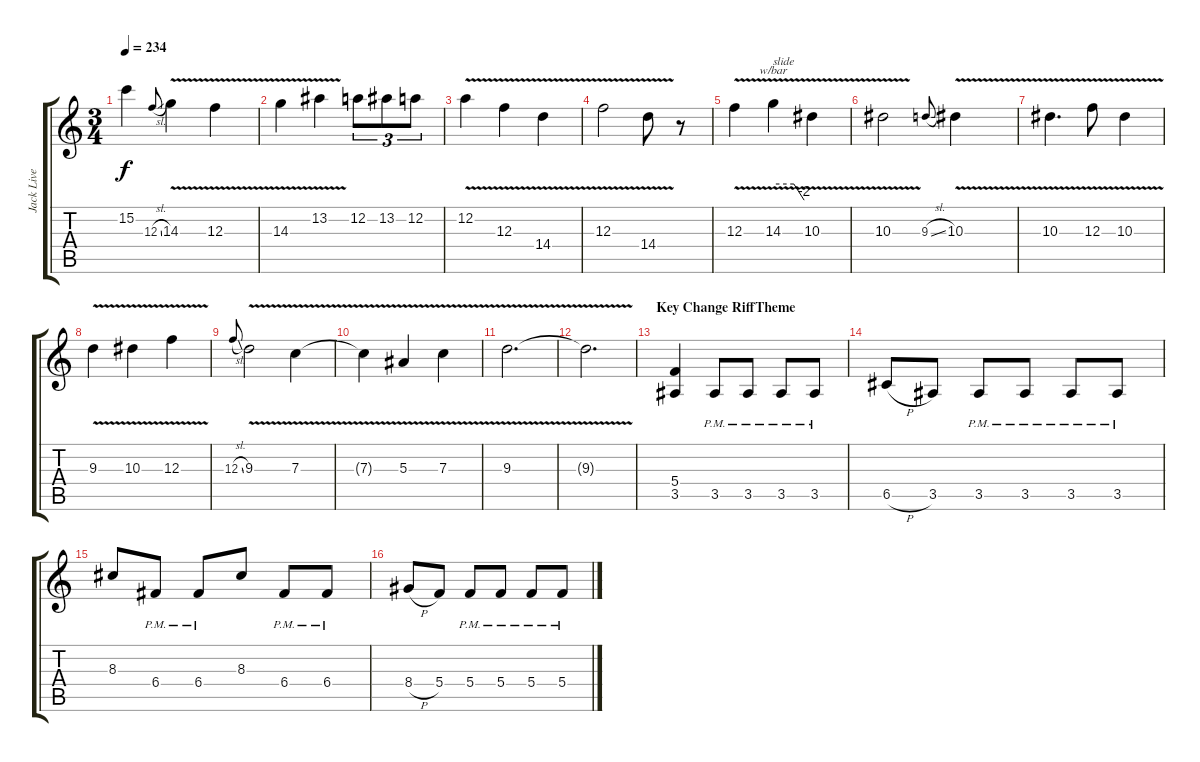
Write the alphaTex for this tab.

\track ("Jack Live" "Jack Live") {instrument distortionguitar}
\staff {score tabs}
\tuning (D4 A3 F3 C3 G2 D2) {hide}
\ts (3 4)
\tempo 234
\clef g2
\ks c
15.2{t}.4{dy f} 12.3{sl}.8{gr onbeat} 14.3{v}.4 12.3{v}.4 |
14.3{v}.4 13.2{v}.4 12.2.8{tu (3 2)} 13.2.8{tu (3 2)} 12.2.8{tu (3 2)} |
12.2{v}.4 12.3{v}.4 14.4{v}.4 |
12.3{v}.2 14.4{v}.8 r.8 |
12.3{v}.4 14.3{v}.4{tbe (custom default 0 0 40 0 60 -8) txt "slide"} 10.3{v}.4 |
10.3{v}.2 9.3{sl}.8{gr onbeat} 10.3{v}.4 |
10.3{v}.4{d} 12.3{v}.8 10.3{v}.4 |
9.3{v}.4 10.3{v}.4 12.3{v}.4 |
12.3{sl}.8{gr onbeat} 9.3{v}.2 7.3{v}.4 |
7.3{t}.4 5.3{v}.4 7.3{v}.4 |
9.3{v}.2{d} |
9.3{t}.2{d} |
\section ("" "Key Change RiffTheme")
(5.4 3.5).4 3.5{pm}.8 3.5{pm}.8 3.5{pm}.8 3.5{pm}.8 |
6.5{h}.8 3.5.8 3.5{pm}.8 3.5{pm}.8 3.5{pm}.8 3.5{pm}.8 |
8.3.8 6.4{pm}.8 6.4{pm}.8 8.3.8 6.4{pm}.8 6.4{pm}.8 |
8.4{h}.8 5.4.8 5.4{pm}.8 5.4{pm}.8 5.4{pm}.8 5.4{pm}.8
